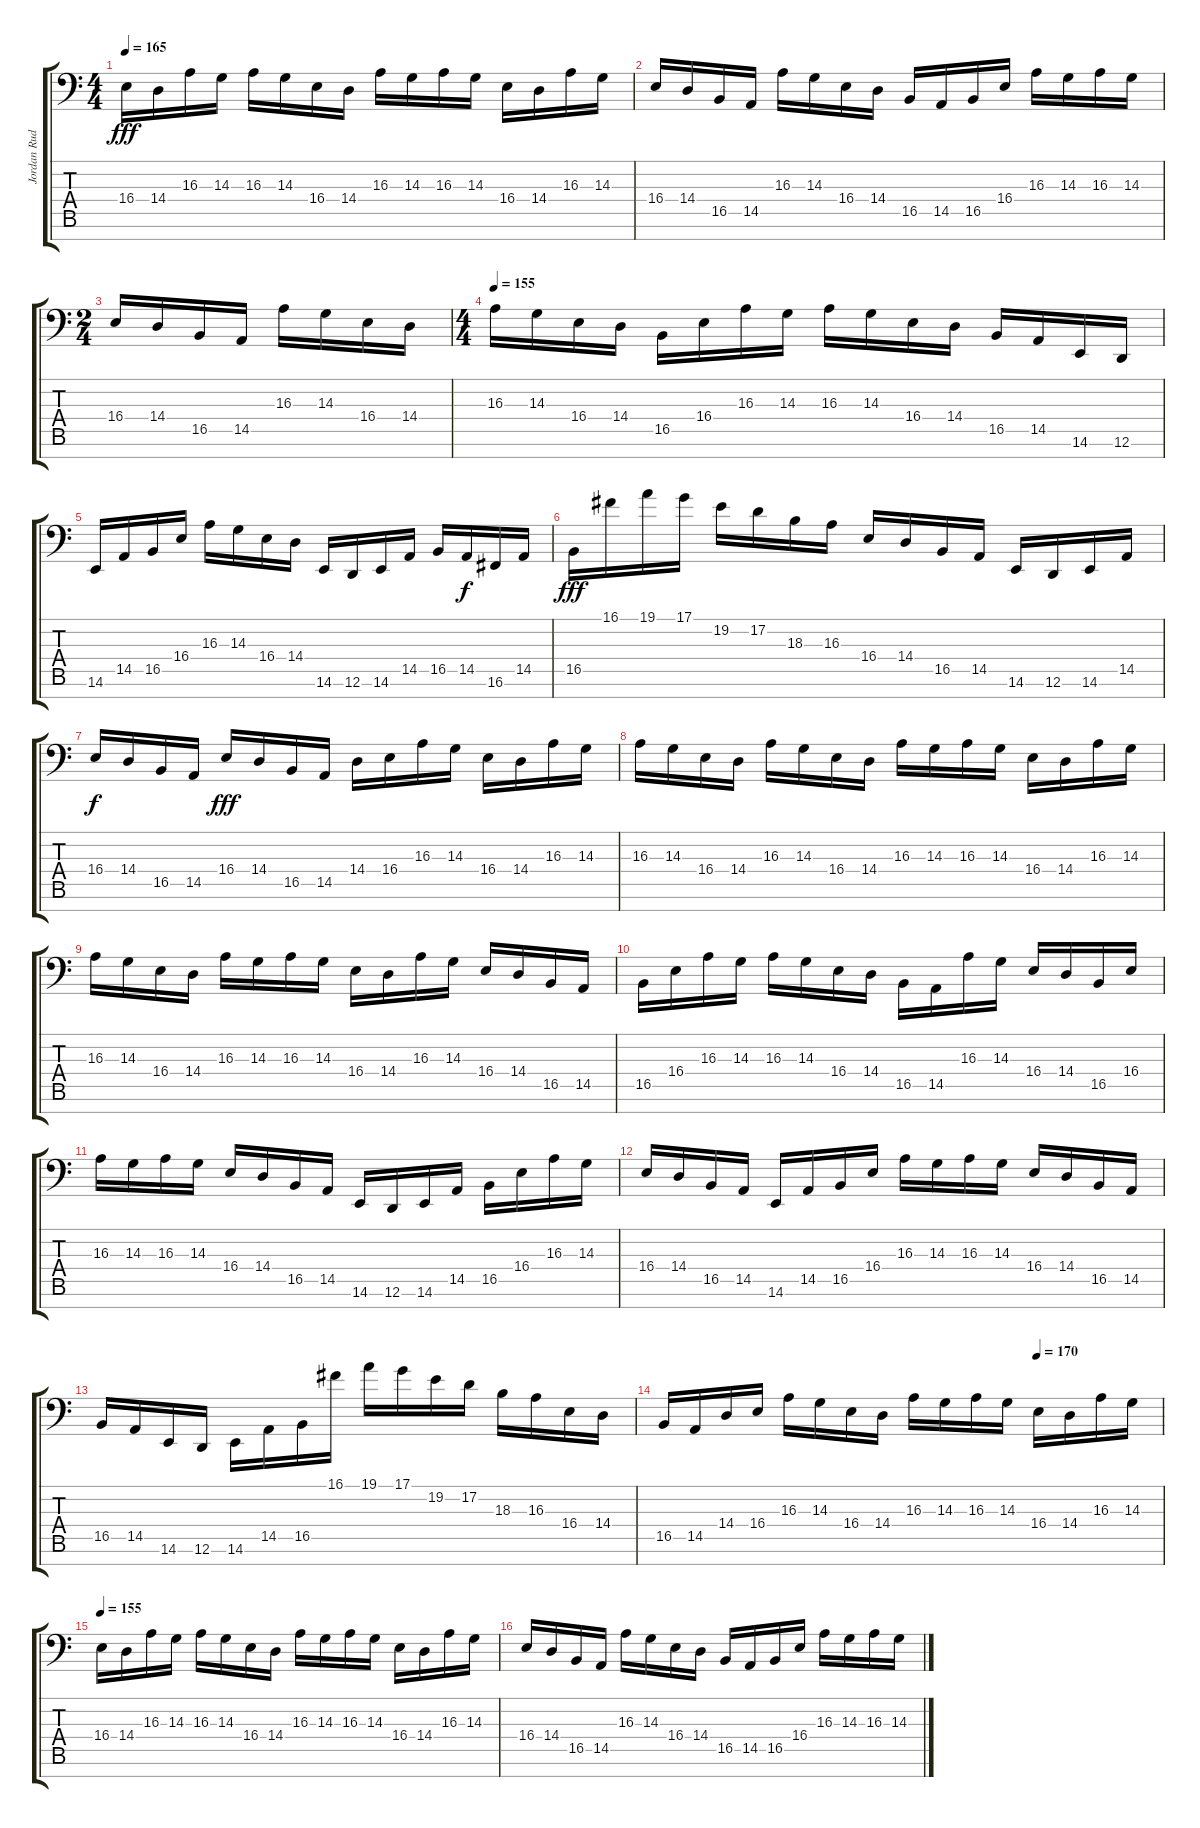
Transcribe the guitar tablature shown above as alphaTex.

\track ("Jordan Rudess lead (with tabulature)" "Jordan Rud") {instrument electricgrandpiano}
\staff {score tabs}
\tuning (D3 A2 F2 C2 G1 D1 A0) {hide}
\ts (4 4)
\tempo 155
\tempo 165
\clef f4
\ks c
16.4.16{dy fff} 14.4.16 16.3.16 14.3.16 16.3.16 14.3.16 16.4.16 14.4.16 16.3.16 14.3.16 16.3.16 14.3.16 16.4.16 14.4.16 16.3.16 14.3.16 |
16.4.16 14.4.16 16.5.16 14.5.16 16.3.16 14.3.16 16.4.16 14.4.16 16.5.16 14.5.16 16.5.16 16.4.16 16.3.16 14.3.16 16.3.16 14.3.16 |
\ts (2 4)
16.4.16 14.4.16 16.5.16 14.5.16 16.3.16 14.3.16 16.4.16 14.4.16 |
\ts (4 4)
\tempo 155
16.3.16{volume 11 balance 10 instrument lead6voice} 14.3.16 16.4.16 14.4.16 16.5.16 16.4.16 16.3.16 14.3.16 16.3.16 14.3.16 16.4.16 14.4.16 16.5.16 14.5.16 14.6.16 12.6.16 |
14.6.16 14.5.16 16.5.16 16.4.16 16.3.16 14.3.16 16.4.16 14.4.16 14.6.16 12.6.16 14.6.16 14.5.16 16.5.16 14.5.16{dy f balance 16} 16.6.16 14.5.16 |
16.5.16{dy fff} 16.1.16{balance 16} 19.1.16 17.1.16 19.2.16 17.2.16 18.3.16 16.3.16 16.4.16 14.4.16 16.5.16{balance 10} 14.5.16 14.6.16 12.6.16 14.6.16 14.5.16 |
16.4.16{dy f} 14.4.16 16.5.16 14.5.16 16.4.16{dy fff} 14.4.16 16.5.16{balance 10} 14.5.16 14.4.16 16.4.16 16.3.16 14.3.16 16.4.16 14.4.16 16.3.16 14.3.16 |
16.3.16 14.3.16 16.4.16 14.4.16 16.3.16 14.3.16 16.4.16 14.4.16 16.3.16 14.3.16 16.3.16 14.3.16 16.4.16 14.4.16 16.3.16 14.3.16 |
16.3.16 14.3.16 16.4.16 14.4.16 16.3.16 14.3.16 16.3.16 14.3.16 16.4.16 14.4.16 16.3.16 14.3.16 16.4.16 14.4.16 16.5.16 14.5.16 |
16.5.16 16.4.16 16.3.16 14.3.16 16.3.16 14.3.16 16.4.16 14.4.16 16.5.16 14.5.16 16.3.16 14.3.16 16.4.16 14.4.16 16.5.16 16.4.16 |
16.3.16 14.3.16 16.3.16 14.3.16 16.4.16 14.4.16 16.5.16 14.5.16 14.6.16 12.6.16 14.6.16 14.5.16 16.5.16 16.4.16 16.3.16 14.3.16 |
16.4.16 14.4.16 16.5.16 14.5.16 14.6.16 14.5.16 16.5.16 16.4.16 16.3.16 14.3.16 16.3.16 14.3.16 16.4.16 14.4.16 16.5.16 14.5.16 |
16.5.16 14.5.16 14.6.16 12.6.16 14.6.16 14.5.16 16.5.16 16.1.16 19.1.16 17.1.16 19.2.16 17.2.16 18.3.16 16.3.16 16.4.16 14.4.16 |
\tempo (170 0.75)
16.5.16 14.5.16 14.4.16 16.4.16 16.3.16 14.3.16 16.4.16 14.4.16 16.3.16 14.3.16 16.3.16 14.3.16 16.4.16 14.4.16 16.3.16 14.3.16 |
\tempo 155
16.4.16 14.4.16 16.3.16 14.3.16 16.3.16 14.3.16 16.4.16 14.4.16 16.3.16 14.3.16 16.3.16 14.3.16 16.4.16 14.4.16 16.3.16 14.3.16 |
16.4.16 14.4.16 16.5.16 14.5.16 16.3.16 14.3.16 16.4.16 14.4.16 16.5.16 14.5.16 16.5.16 16.4.16 16.3.16 14.3.16 16.3.16 14.3.16
